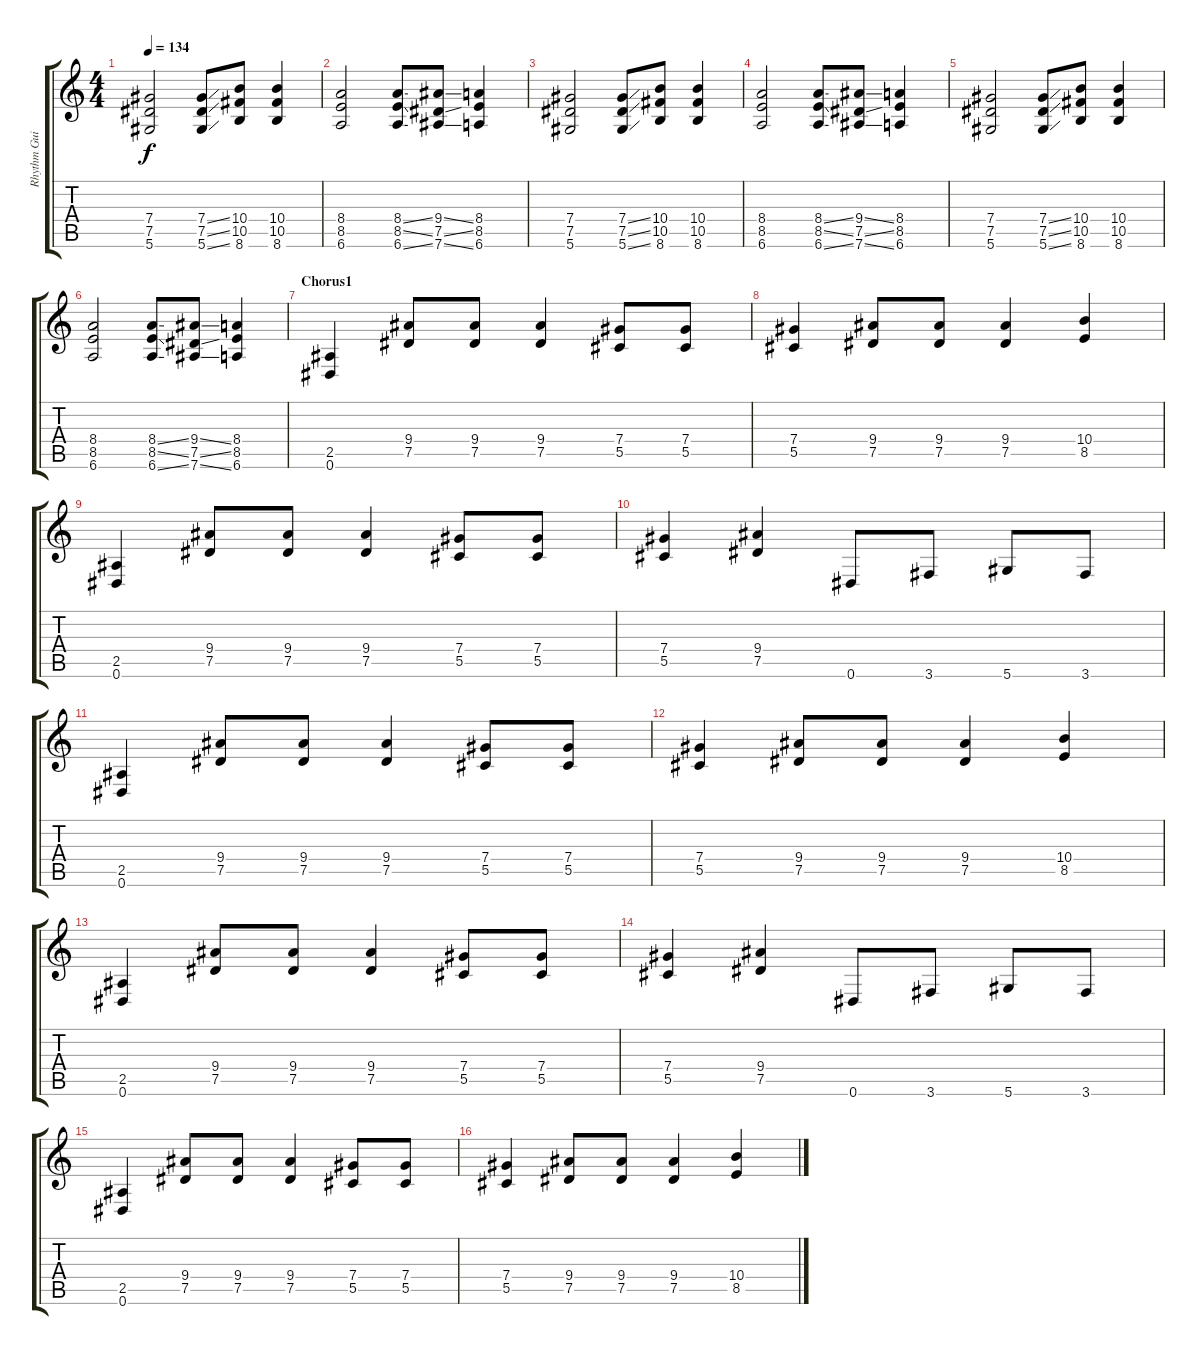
\track ("Rhythm Guitar" "Rhythm Gui") {instrument distortionguitar}
\staff {score tabs}
\tuning (Eb4 Bb3 Gb3 Db3 Ab2 Eb2) {hide}
\ts (4 4)
\tempo 134
\clef g2
\ks c
(7.4 7.5 5.6).2{dy f} (7.4{ss} 7.5{ss} 5.6{ss}).8 (10.4 10.5 8.6).8 (10.4 10.5 8.6).4 |
(8.4 8.5 6.6).2 (8.4{ss} 8.5{ss} 6.6{ss}).8 (9.4{ss} 7.5{ss} 7.6{ss}).8 (8.4 8.5 6.6).4 |
(7.4 7.5 5.6).2 (7.4{ss} 7.5{ss} 5.6{ss}).8 (10.4 10.5 8.6).8 (10.4 10.5 8.6).4 |
(8.4 8.5 6.6).2 (8.4{ss} 8.5{ss} 6.6{ss}).8 (9.4{ss} 7.5{ss} 7.6{ss}).8 (8.4 8.5 6.6).4 |
(7.4 7.5 5.6).2 (7.4{ss} 7.5{ss} 5.6{ss}).8 (10.4 10.5 8.6).8 (10.4 10.5 8.6).4 |
(8.4 8.5 6.6).2 (8.4{ss} 8.5{ss} 6.6{ss}).8 (9.4{ss} 7.5{ss} 7.6{ss}).8 (8.4 8.5 6.6).4 |
\section ("" "Chorus1")
(2.5 0.6).4 (9.4 7.5).8 (9.4 7.5).8 (9.4 7.5).4 (7.4 5.5).8 (7.4 5.5).8 |
(7.4 5.5).4 (9.4 7.5).8 (9.4 7.5).8 (9.4 7.5).4 (10.4 8.5).4 |
(2.5 0.6).4 (9.4 7.5).8 (9.4 7.5).8 (9.4 7.5).4 (7.4 5.5).8 (7.4 5.5).8 |
(7.4 5.5).4 (9.4 7.5).4 0.6.8 3.6.8 5.6.8 3.6.8 |
(2.5 0.6).4 (9.4 7.5).8 (9.4 7.5).8 (9.4 7.5).4 (7.4 5.5).8 (7.4 5.5).8 |
(7.4 5.5).4 (9.4 7.5).8 (9.4 7.5).8 (9.4 7.5).4 (10.4 8.5).4 |
(2.5 0.6).4 (9.4 7.5).8 (9.4 7.5).8 (9.4 7.5).4 (7.4 5.5).8 (7.4 5.5).8 |
(7.4 5.5).4 (9.4 7.5).4 0.6.8 3.6.8 5.6.8 3.6.8 |
(2.5 0.6).4 (9.4 7.5).8 (9.4 7.5).8 (9.4 7.5).4 (7.4 5.5).8 (7.4 5.5).8 |
(7.4 5.5).4 (9.4 7.5).8 (9.4 7.5).8 (9.4 7.5).4 (10.4 8.5).4
